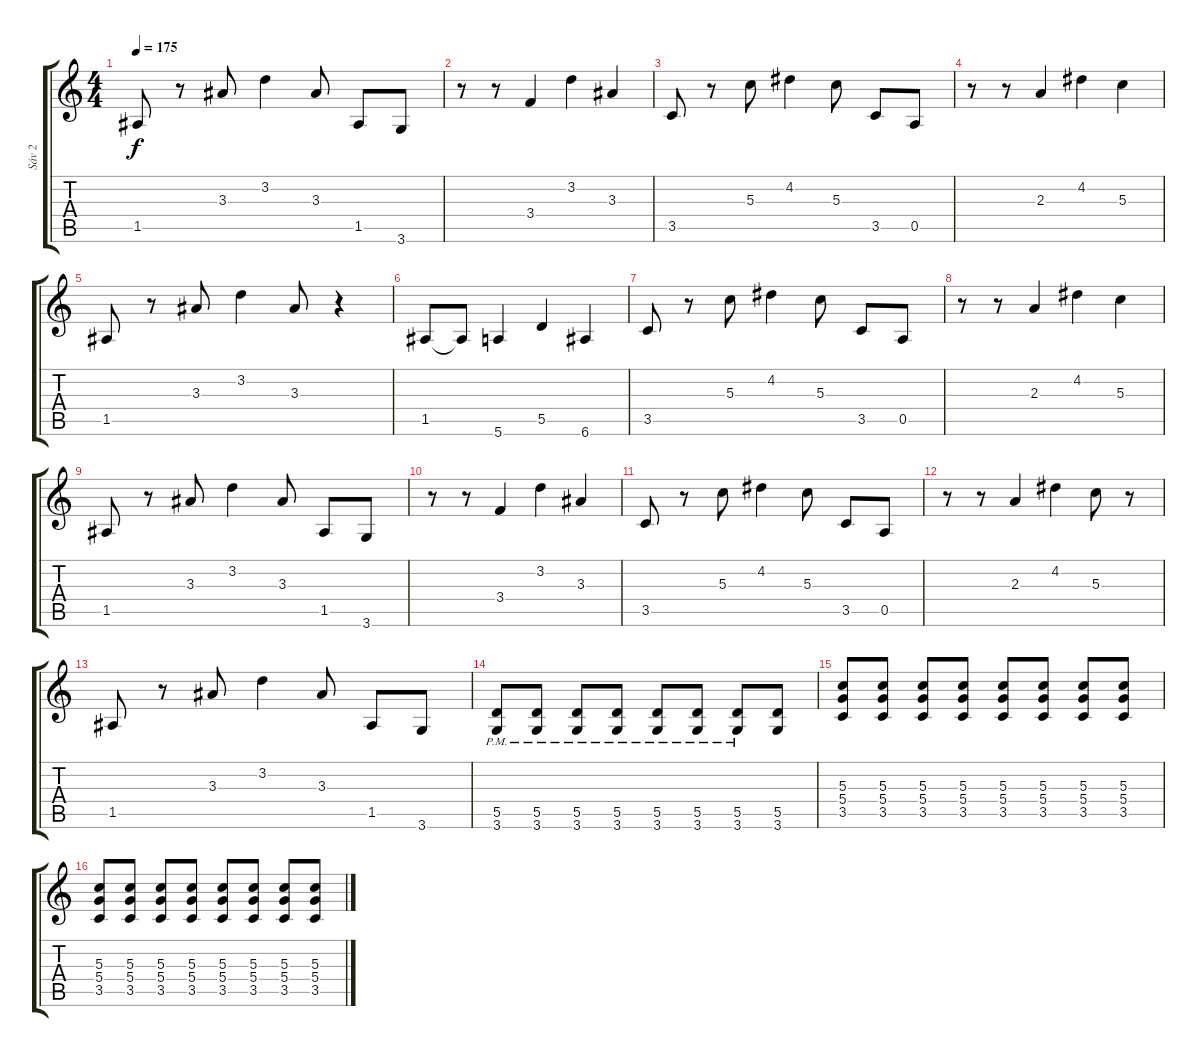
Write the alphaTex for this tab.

\track ("Sáv 2" "Sáv 2") {instrument distortionguitar}
\staff {score tabs}
\tuning (E4 B3 G3 D3 A2 E2) {hide}
\ts (4 4)
\tempo 175
\clef g2
\ks c
1.5.8{dy f} r.8 3.3.8 3.2.4 3.3.8 1.5.8 3.6.8 |
r.8 r.8 3.4.4 3.2.4 3.3.4 |
3.5.8 r.8 5.3.8 4.2.4 5.3.8 3.5.8 0.5.8 |
r.8 r.8 2.3.4 4.2.4 5.3.4 |
1.5.8 r.8 3.3.8 3.2.4 3.3.8 r.4 |
1.5.8 1.5{t}.8 5.6.4 5.5.4 6.6.4 |
3.5.8 r.8 5.3.8 4.2.4 5.3.8 3.5.8 0.5.8 |
r.8 r.8 2.3.4 4.2.4 5.3.4 |
1.5.8 r.8 3.3.8 3.2.4 3.3.8 1.5.8 3.6.8 |
r.8 r.8 3.4.4 3.2.4 3.3.4 |
3.5.8 r.8 5.3.8 4.2.4 5.3.8 3.5.8 0.5.8 |
r.8 r.8 2.3.4 4.2.4 5.3.8 r.8 |
1.5.8 r.8 3.3.8 3.2.4 3.3.8 1.5.8 3.6.8 |
(5.5{pm} 3.6{pm}).8 (5.5{pm} 3.6{pm}).8 (5.5{pm} 3.6{pm}).8 (5.5{pm} 3.6{pm}).8 (5.5{pm} 3.6{pm}).8 (5.5{pm} 3.6{pm}).8 (5.5{pm} 3.6{pm}).8 (5.5 3.6).8 |
(5.3 5.4 3.5).8 (5.3 5.4 3.5).8 (5.3 5.4 3.5).8 (5.3 5.4 3.5).8 (5.3 5.4 3.5).8 (5.3 5.4 3.5).8 (5.3 5.4 3.5).8 (5.3 5.4 3.5).8 |
(5.3 5.4 3.5).8 (5.3 5.4 3.5).8 (5.3 5.4 3.5).8 (5.3 5.4 3.5).8 (5.3 5.4 3.5).8 (5.3 5.4 3.5).8 (5.3 5.4 3.5).8 (5.3 5.4 3.5).8
